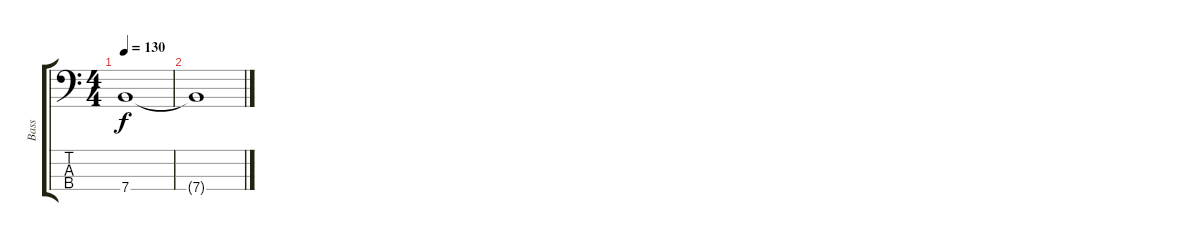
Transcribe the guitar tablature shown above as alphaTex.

\track ("Bass" "Bass") {instrument electricbassfinger}
\staff {score tabs}
\tuning (G2 D2 A1 E1) {hide}
\ts (4 4)
\tempo 130
\clef f4
\ks c
7.4.1{dy f} |
7.4{t}.1
